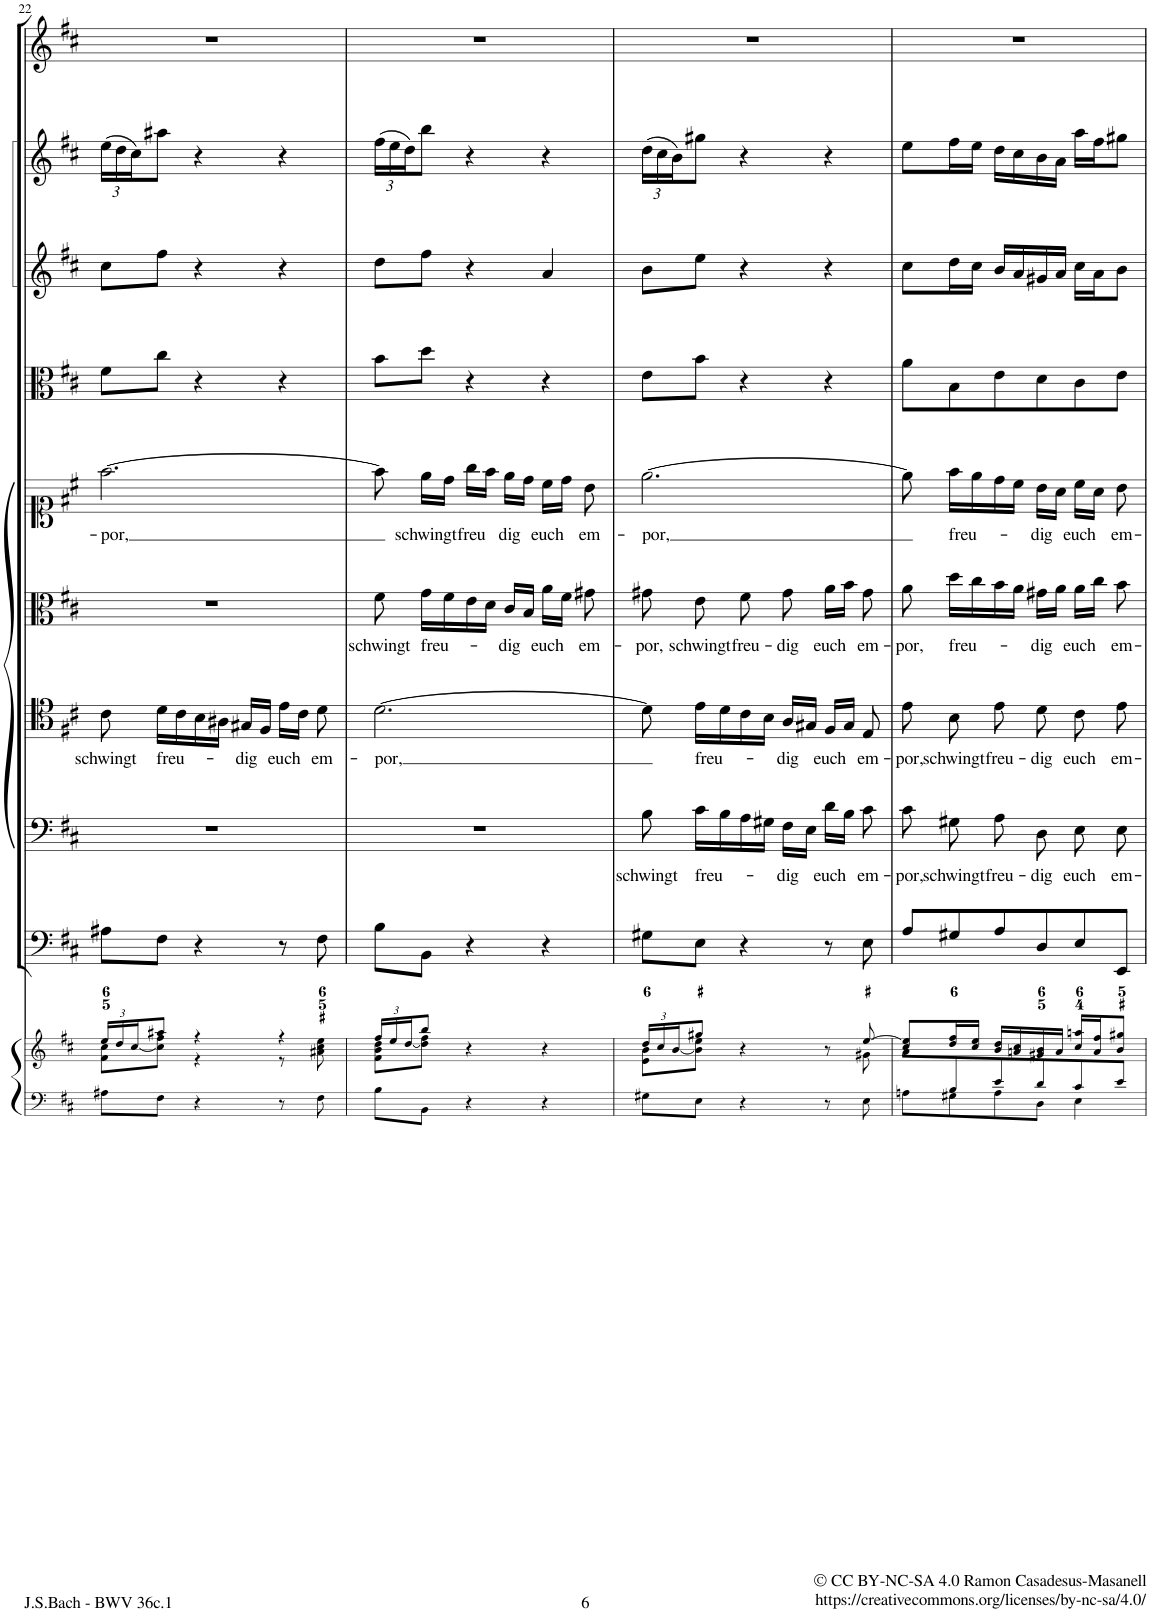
**kern	**kern	**kern	**kern	**text	**kern	**text	**kern	**text	**kern	**text	**kern	**kern	**kern	**kern
*part10	*part10	*part9	*part8	*part8	*part7	*part7	*part6	*part6	*part5	*part5	*part4	*part3	*part2	*part1
*staff11	*staff10	*staff9	*staff8	*staff8	*staff7	*staff7	*staff6	*staff6	*staff5	*staff5	*staff4	*staff3	*staff2	*staff1
*I"Piano reduction	*	*I"Continuo.	*I"Basso	*	*I"Tenore	*	*I"Alto	*	*I"Soprano	*	*I"Viola.	*I"Violino II	*I"Violino I	*I"Oboe d'amore I. II.
*I'Pno	*	*	*	*	*	*	*	*	*	*	*I'Vla	*	*I'Vln	*I'Ob
!!LO:PB:g=z
*clefF4	*clefG2	*clefF4	*clefF4	*	*clefC4	*	*clefC3	*	*clefC1	*	*clefC3	*clefG2	*clefG2	*clefG2
*k[f#c#]	*k[f#c#]	*k[f#c#]	*k[f#c#]	*	*k[f#c#]	*	*k[f#c#]	*	*k[f#c#]	*	*k[f#c#]	*k[f#c#]	*k[f#c#]	*k[f#c#]
*M3/4	*M3/4	*M3/4	*M3/4	*	*M3/4	*	*M3/4	*	*M3/4	*	*M3/4	*M3/4	*M3/4	*M3/4
*	*Xbrackettup	*	*	*	*	*	*	*	*	*	*	*	*	*
=22	=22	=22	=22	=22	=22	=22	=22	=22	=22	=22	=22	=22	=22	=22
*	*^	*	*	*	*	*	*	*	*	*	*	*	*	*
!	!	!	!	!	!	!	!LO:LY:b	!	!	!	!LO:LY:b	!	!	!	!
*	*	*	*	*	*	*	*	*	*	*	*	*	*	*Xbrackettup	*
8A#X\L	24ee/LL	8f#\ 8cc#\L	8A#X\L	2.r	.	8c#\	schwingt	2.r	.	[2.ff#\	-por,	8f#\L	8cc#\L	(24ee\LL	2.r
.	24dd/	.	.	.	.	.	.	.	.	.	.	.	.	24dd\	.
.	[<24cc#/J	.	.	.	.	.	.	.	.	.	.	.	.	24cc#\J)	.
!	!	!	!	!	!	!	!LO:LY:b	!	!	!	!	!	!	!	!
8F#\J	8aa#X/J	8cc#\] 8ff#\J	8F#\J	.	.	16d\LL	freu-	.	.	.	.	8cc#\J	8ff#\J	8aa#X\J	.
.	.	.	.	.	.	16c#\	.	.	.	.	.	.	.	.	.
4r	4r	4r	4r	.	.	16B\	.	.	.	.	.	4r	4r	4r	.
.	.	.	.	.	.	16A#X\JJ	.	.	.	.	.	.	.	.	.
!	!	!	!	!	!	!	!LO:LY:b	!	!	!	!	!	!	!	!
.	.	.	.	.	.	16G#X/LL	dig	.	.	.	.	.	.	.	.
.	.	.	.	.	.	16F#/JJ	.	.	.	.	.	.	.	.	.
!	!	!	!	!	!	!	!LO:LY:b	!	!	!	!	!	!	!	!
8r	4r	8r	8r	.	.	16e\LL	euch	.	.	.	.	4r	4r	4r	.
.	.	.	.	.	.	16c#\JJ	.	.	.	.	.	.	.	.	.
!	!	!	!	!	!	!	!LO:LY:b	!	!	!	!	!	!	!	!
8F#\	.	8a#X\ 8cc#\ 8ee\	8F#\	.	.	8d\	em-	.	.	.	.	.	.	.	.
=23	=23	=23	=23	=23	=23	=23	=23	=23	=23	=23	=23	=23	=23	=23	=23
!	!	!	!	!	!	!	!LO:LY:b	!	!LO:LY:b	!	!	!	!	!	!
8B\L	24ff#/LL	8f#\ 8b\ 8dd\L	8B\L	2.r	.	[2.d\	-por,	8f#\	-schwingt	8ff#\]	.	8b\L	8dd\L	(24ff#\LL	2.r
.	24ee/	.	.	.	.	.	.	.	.	.	.	.	.	24ee\	.
.	[<24dd/J	.	.	.	.	.	.	.	.	.	.	.	.	24dd\J)	.
!	!	!	!	!	!	!	!	!	!LO:LY:b	!	!LO:LY:b	!	!	!	!
8BB\J	8bb/J	8dd\] 8ff#\J	8BB\J	.	.	.	.	16g\LL	freu-	16ee\LL	schwingt	8dd\J	8ff#\J	8bb\J	.
.	.	.	.	.	.	.	.	16f#\	.	16dd\JJ	.	.	.	.	.
!	!	!	!	!	!	!	!	!	!	!	!LO:LY:b	!	!	!	!
4r	4r	4ryy	4r	.	.	.	.	16e\	.	16gg\LL	freu	4r	4r	4r	.
.	.	.	.	.	.	.	.	16d\JJ	.	16ff#\JJ	.	.	.	.	.
!	!	!	!	!	!	!	!	!	!LO:LY:b	!	!LO:LY:b	!	!	!	!
.	.	.	.	.	.	.	.	16c#/LL	dig	16ee\LL	dig	.	.	.	.
.	.	.	.	.	.	.	.	16B/JJ	.	16dd\JJ	.	.	.	.	.
!	!	!	!	!	!	!	!	!	!LO:LY:b	!	!LO:LY:b	!	!	!	!
4r	4r	4ryy	4r	.	.	.	.	16a\LL	euch	16cc#\LL	euch	4r	4a/	4r	.
.	.	.	.	.	.	.	.	16f#\JJ	.	16dd\JJ	.	.	.	.	.
!	!	!	!	!	!	!	!	!	!LO:LY:b	!	!LO:LY:b	!	!	!	!
.	.	.	.	.	.	.	.	8g#X\	em-	8b\	em-	.	.	.	.
=24	=24	=24	=24	=24	=24	=24	=24	=24	=24	=24	=24	=24	=24	=24	=24
!	!	!	!	!	!LO:LY:b	!	!	!	!LO:LY:b	!	!LO:LY:b	!	!	!	!
8G#X\L	24dd/LL	8e\ 8b\L	8G#X\L	8B\	-schwingt	8d\]	.	8g#X\	por,	[2.ee\	por,	8e\L	8b\L	(24dd\LL	2.r
.	24cc#/	.	.	.	.	.	.	.	.	.	.	.	.	24cc#\	.
.	[<24b/J	.	.	.	.	.	.	.	.	.	.	.	.	24b\J)	.
!	!	!	!	!	!LO:LY:b	!	!LO:LY:b	!	!LO:LY:b	!	!	!	!	!	!
8E\J	8gg#X/J	8b\] 8ee\J	8E\J	16c#\LL	freu-	16e\LL	freu-	8e\	schwingt	.	.	8b\J	8ee\J	8gg#X\J	.
.	.	.	.	16B\	.	16d\	.	.	.	.	.	.	.	.	.
!	!	!	!	!	!	!	!	!	!LO:LY:b	!	!	!	!	!	!
4r	4r	4ryy	4r	16A\	.	16c#\	.	8f#\	freu-	.	.	4r	4r	4r	.
.	.	.	.	16G#X\JJ	.	16B\JJ	.	.	.	.	.	.	.	.	.
!	!	!	!	!	!LO:LY:b	!	!LO:LY:b	!	!LO:LY:b	!	!	!	!	!	!
.	.	.	.	16F#\LL	dig	16A/LL	dig	8g#\	-dig	.	.	.	.	.	.
.	.	.	.	16E\JJ	.	16G#X/JJ	.	.	.	.	.	.	.	.	.
!	!	!	!	!	!LO:LY:b	!	!LO:LY:b	!	!LO:LY:b	!	!	!	!	!	!
8r	8r	8ryy	8r	16d\LL	euch	16F#/LL	euch	16a\LL	euch	.	.	4r	4r	4r	.
.	.	.	.	16B\JJ	.	16G#/JJ	.	16b\JJ	.	.	.	.	.	.	.
!	!	!	!	!	!LO:LY:b	!	!LO:LY:b	!	!LO:LY:b	!	!	!	!	!	!
8E\	[8ee/	8g#X\	8E\	8c#\	em-	8E/	em-	8g#\	em-	.	.	.	.	.	.
=25	=25	=25	=25	=25	=25	=25	=25	=25	=25	=25	=25	=25	=25	=25	=25
*^	*	*	*	*	*	*	*	*	*	*	*	*	*	*	*
!	!	!	!	!	!	!LO:LY:b	!	!LO:LY:b	!	!LO:LY:b	!	!	!	!	!	!
8ryy	8An\L	8cc#/ 8ee/]L	8a\L	8A/L	8c#\	-por,	8e\	-por,	8a\	-por,	8ee\]	.	8a\L	8cc#\L	8ee\L	2.r
!	!	!	!	!	!	!LO:LY:b	!	!LO:LY:b	!	!LO:LY:b	!	!LO:LY:b	!	!	!	!
8B/	8G#X\	16dd/ 16ff#/L	2ryy	8G#X/	8G#X\	schwingt	8B\	schwingt	16dd\LL	freu-	16ff#\LL	freu-	8B\	16dd\L	16ff#\L	.
.	.	16cc#/ 16ee/JJ	.	.	.	.	.	.	16cc#\	.	16ee\	.	.	16cc#\JJ	16ee\JJ	.
!	!	!	!	!	!	!LO:LY:b	!	!LO:LY:b	!	!	!	!	!	!	!	!
8e/	8A\	16b/ 16dd/LL	.	8A/	8A\	freu-	8e\	freu-	16b\	.	16dd\	.	8e\	16b/LL	16dd\LL	.
.	.	16an/ 16cc#/	.	.	.	.	.	.	16a\JJ	.	16cc#\JJ	.	.	16a/	16cc#\	.
!	!	!	!	!	!	!LO:LY:b	!	!LO:LY:b	!	!LO:LY:b	!	!LO:LY:b	!	!	!	!
8d/	8D\J	16g#X/ 16b/	.	8D/	8D\	-dig	8d\	-dig	16g#X\LL	dig	16b\LL	dig	8d\	16g#X/	16b\	.
.	.	16a/JJ	.	.	.	.	.	.	16a\JJ	.	16a\JJ	.	.	16a/JJ	16a\JJ	.
!	!	!	!	!	!	!LO:LY:b	!	!LO:LY:b	!	!LO:LY:b	!	!LO:LY:b	!	!	!	!
8c#/	4E\	16cc#/ 16aan/LL	.	8E/	8E\	euch	8c#\	euch	16a\LL	euch	16cc#\LL	euch	8c#\	16cc#\LL	16aa\LL	.
.	.	16a/ 16ff#/J	.	.	.	.	.	.	16cc#\JJ	.	16a\JJ	.	.	16a\J	16ff#\J	.
!	!	!	!	!	!	!LO:LY:b	!	!LO:LY:b	!	!LO:LY:b	!	!LO:LY:b	!	!	!	!
8e/J	.	8b/ 8gg#X/J	8ryy	8EE/J	8E\	em-	8e\	em-	8b\	em-	8b\	em-	8e\J	8b\J	8gg#X\J	.
*v	*v	*	*	*	*	*	*	*	*	*	*	*	*	*	*	*
*	*v	*v	*	*	*	*	*	*	*	*	*	*	*	*	*
=	=	=	=	=	=	=	=	=	=	=	=	=	=	=
*-	*-	*-	*-	*-	*-	*-	*-	*-	*-	*-	*-	*-	*-	*-
